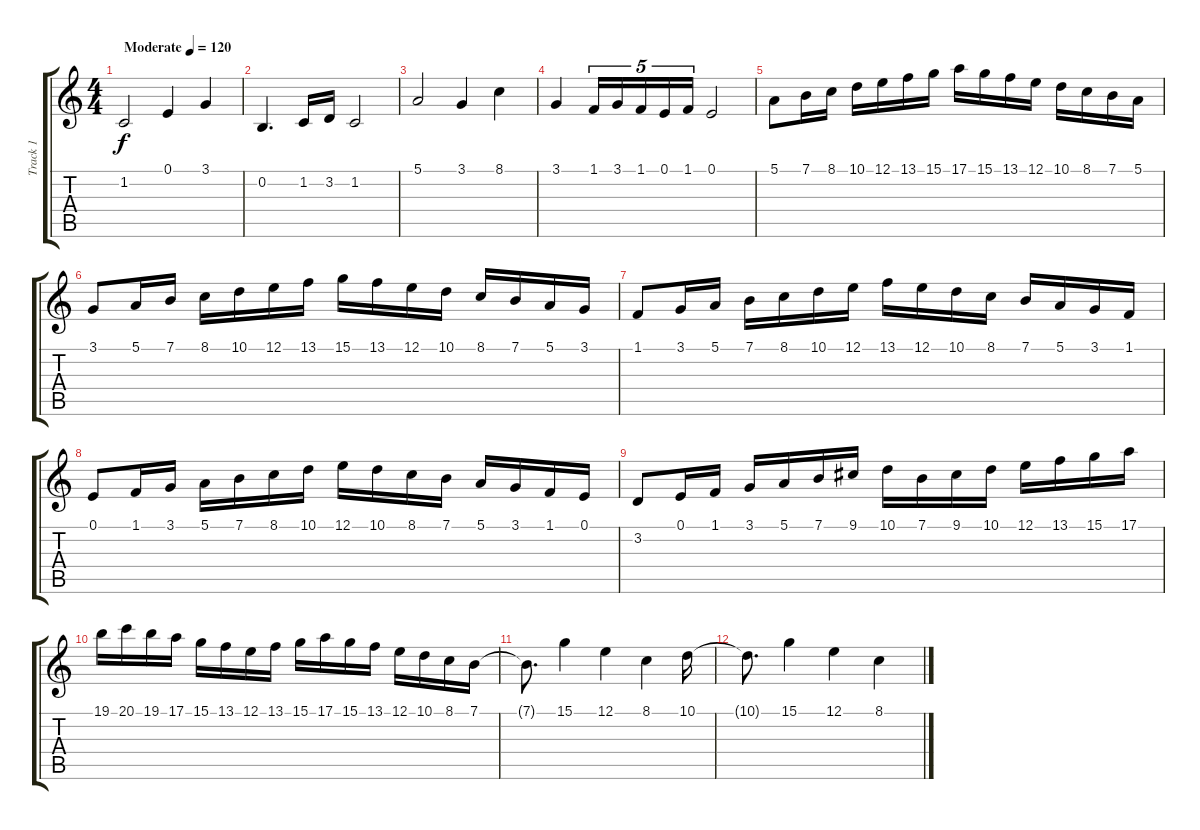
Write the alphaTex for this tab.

\track ("Track 1" "Track 1") {instrument harpsichord}
\staff {score tabs}
\tuning (E4 B3 G3 D3 A2 E2) {hide}
\ts (4 4)
\tempo (120 "Moderate")
\clef g2
\ks c
1.2.2{dy f instrument harpsichord} 0.1.4 3.1.4 |
0.2.4{d} 1.2.16 3.2.16 1.2.2 |
5.1.2 3.1.4 8.1.4 |
3.1.4 1.1.16{tu (5 4)} 3.1.16{tu (5 4)} 1.1.16{tu (5 4)} 0.1.16{tu (5 4)} 1.1.16{tu (5 4)} 0.1.2 |
5.1.8 7.1.16 8.1.16 10.1.16 12.1.16 13.1.16 15.1.16 17.1.16 15.1.16 13.1.16 12.1.16 10.1.16 8.1.16 7.1.16 5.1.16 |
3.1.8 5.1.16 7.1.16 8.1.16 10.1.16 12.1.16 13.1.16 15.1.16 13.1.16 12.1.16 10.1.16 8.1.16 7.1.16 5.1.16 3.1.16 |
1.1.8 3.1.16 5.1.16 7.1.16 8.1.16 10.1.16 12.1.16 13.1.16 12.1.16 10.1.16 8.1.16 7.1.16 5.1.16 3.1.16 1.1.16 |
0.1.8 1.1.16 3.1.16 5.1.16 7.1.16 8.1.16 10.1.16 12.1.16 10.1.16 8.1.16 7.1.16 5.1.16 3.1.16 1.1.16 0.1.16 |
3.2.8 0.1.16 1.1.16 3.1.16 5.1.16 7.1.16 9.1.16 10.1.16 7.1.16 9.1.16 10.1.16 12.1.16 13.1.16 15.1.16 17.1.16 |
19.1.16 20.1.16 19.1.16 17.1.16 15.1.16 13.1.16 12.1.16 13.1.16 15.1.16 17.1.16 15.1.16 13.1.16 12.1.16 10.1.16 8.1.16 7.1.16 |
7.1{t}.8{d} 15.1.4 12.1.4 8.1.4 10.1.16 |
10.1{t}.8{d} 15.1.4 12.1.4 8.1.4
